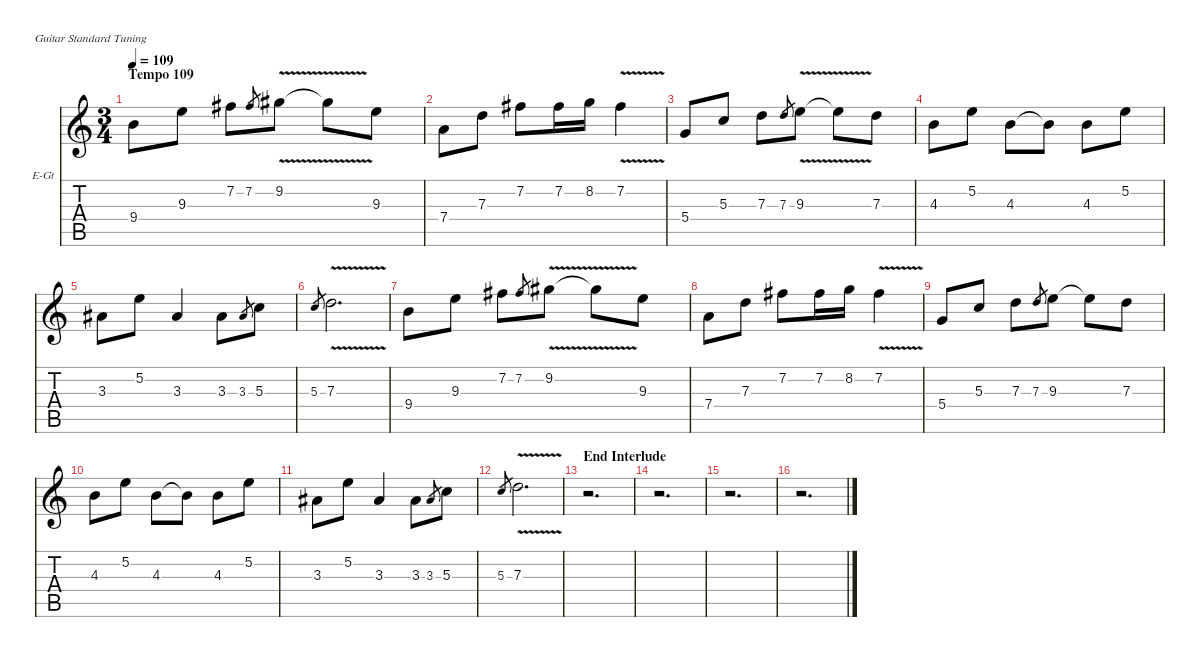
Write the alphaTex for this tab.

\hideDynamics
\bracketExtendMode nobrackets
\firstSystemTrackNameOrientation horizontal
\otherSystemsTrackNameOrientation horizontal
\track ("Guitar II" "E-Gt") {instrument distortionguitar}
\staff {score tabs}
\tuning (E4 B3 G3 D3 A2 E2)
\ts (3 4)
\section ("" "Tempo 109")
\tempo 109
\clef g2
\ks c
9.4.8{dy f} 9.3.8 7.2{acc #}.8 7.2{acc #}.8{gr dy mf} 9.2{v acc #}.8{dy f} 9.2{v t acc #}.8 9.3.8 |
7.4.8 7.3.8 7.2{acc #}.8 7.2{acc #}.16 8.2.16 7.2{v acc #}.4 |
5.4.8 5.3.8 7.3.8 7.3.8{gr dy mf} 9.3{v}.8{dy f} 9.3{v t}.8 7.3.8 |
4.3.8 5.2.8 4.3.8 4.3{t}.8 4.3.8 5.2.8 |
3.3{acc #}.8 5.2.8 3.3{acc #}.4 3.3{acc #}.8 3.3{acc #}.8{gr dy mf} 5.3.8{dy f} |
5.3.8{gr dy mf} 7.3{v}.2{d dy f} |
9.4.8 9.3.8 7.2{acc #}.8 7.2{acc #}.8{gr dy mf} 9.2{v acc #}.8{dy f} 9.2{v t acc #}.8 9.3.8 |
7.4.8 7.3.8 7.2{acc #}.8 7.2{acc #}.16 8.2.16 7.2{v acc #}.4 |
5.4.8 5.3.8 7.3.8 7.3.8{gr dy mf} 9.3.8{dy f} 9.3{t}.8 7.3.8 |
4.3.8 5.2.8 4.3.8 4.3{t}.8 4.3.8 5.2.8 |
3.3{acc #}.8 5.2.8 3.3{acc #}.4 3.3{acc #}.8 3.3{acc #}.8{gr dy mf} 5.3.8{dy f} |
5.3.8{gr dy mf} 7.3{v}.2{d dy f} |
\section ("" "End Interlude")
r.2{d} |
r.2{d} |
r.2{d} |
r.2{d}
